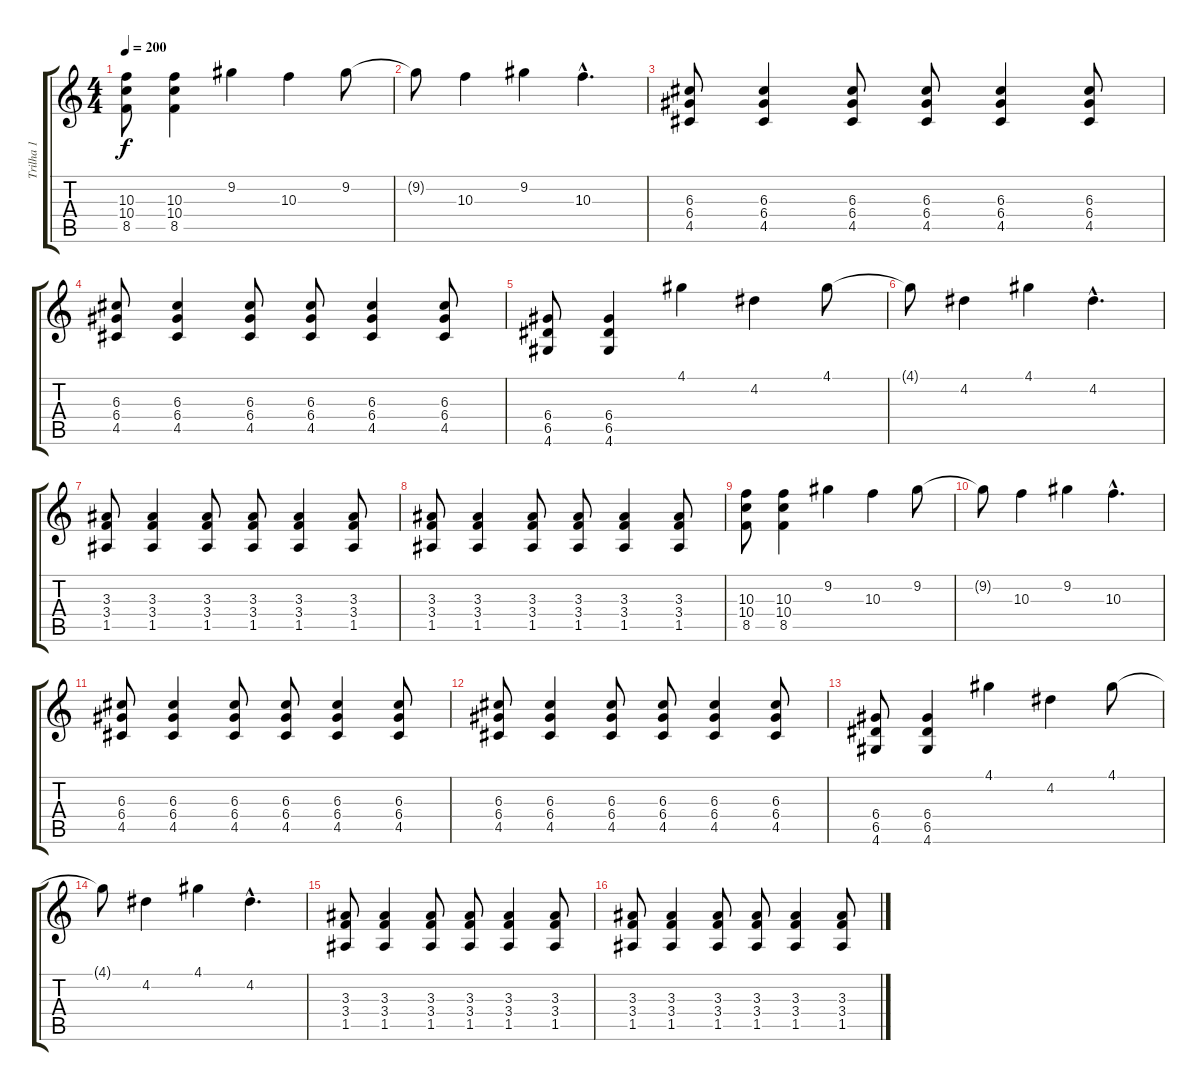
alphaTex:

\track ("Trilha 1" "Trilha 1") {instrument overdrivenguitar}
\staff {score tabs}
\tuning (E4 B3 G3 D3 A2 E2) {hide}
\ts (4 4)
\tempo 200
\clef g2
\ks c
(10.3 10.4 8.5).8{dy f instrument overdrivenguitar} (10.3 10.4 8.5).4 9.2.4 10.3.4 9.2.8 |
9.2{t}.8 10.3.4 9.2.4 10.3{hac}.4{d} |
(6.3 6.4 4.5).8 (6.3 6.4 4.5).4 (6.3 6.4 4.5).8 (6.3 6.4 4.5).8 (6.3 6.4 4.5).4 (6.3 6.4 4.5).8 |
(6.3 6.4 4.5).8 (6.3 6.4 4.5).4 (6.3 6.4 4.5).8 (6.3 6.4 4.5).8 (6.3 6.4 4.5).4 (6.3 6.4 4.5).8 |
(6.4 6.5 4.6).8 (6.4 6.5 4.6).4 4.1.4 4.2.4 4.1.8 |
4.1{t}.8 4.2.4 4.1.4 4.2{hac}.4{d} |
(3.3 3.4 1.5).8 (3.3 3.4 1.5).4 (3.3 3.4 1.5).8 (3.3 3.4 1.5).8 (3.3 3.4 1.5).4 (3.3 3.4 1.5).8 |
(3.3 3.4 1.5).8 (3.3 3.4 1.5).4 (3.3 3.4 1.5).8 (3.3 3.4 1.5).8 (3.3 3.4 1.5).4 (3.3 3.4 1.5).8 |
(10.3 10.4 8.5).8 (10.3 10.4 8.5).4 9.2.4 10.3.4 9.2.8 |
9.2{t}.8 10.3.4 9.2.4 10.3{hac}.4{d} |
(6.3 6.4 4.5).8 (6.3 6.4 4.5).4 (6.3 6.4 4.5).8 (6.3 6.4 4.5).8 (6.3 6.4 4.5).4 (6.3 6.4 4.5).8 |
(6.3 6.4 4.5).8 (6.3 6.4 4.5).4 (6.3 6.4 4.5).8 (6.3 6.4 4.5).8 (6.3 6.4 4.5).4 (6.3 6.4 4.5).8 |
(6.4 6.5 4.6).8 (6.4 6.5 4.6).4 4.1.4 4.2.4 4.1.8 |
4.1{t}.8 4.2.4 4.1.4 4.2{hac}.4{d} |
(3.3 3.4 1.5).8 (3.3 3.4 1.5).4 (3.3 3.4 1.5).8 (3.3 3.4 1.5).8 (3.3 3.4 1.5).4 (3.3 3.4 1.5).8 |
(3.3 3.4 1.5).8 (3.3 3.4 1.5).4 (3.3 3.4 1.5).8 (3.3 3.4 1.5).8 (3.3 3.4 1.5).4 (3.3 3.4 1.5).8
